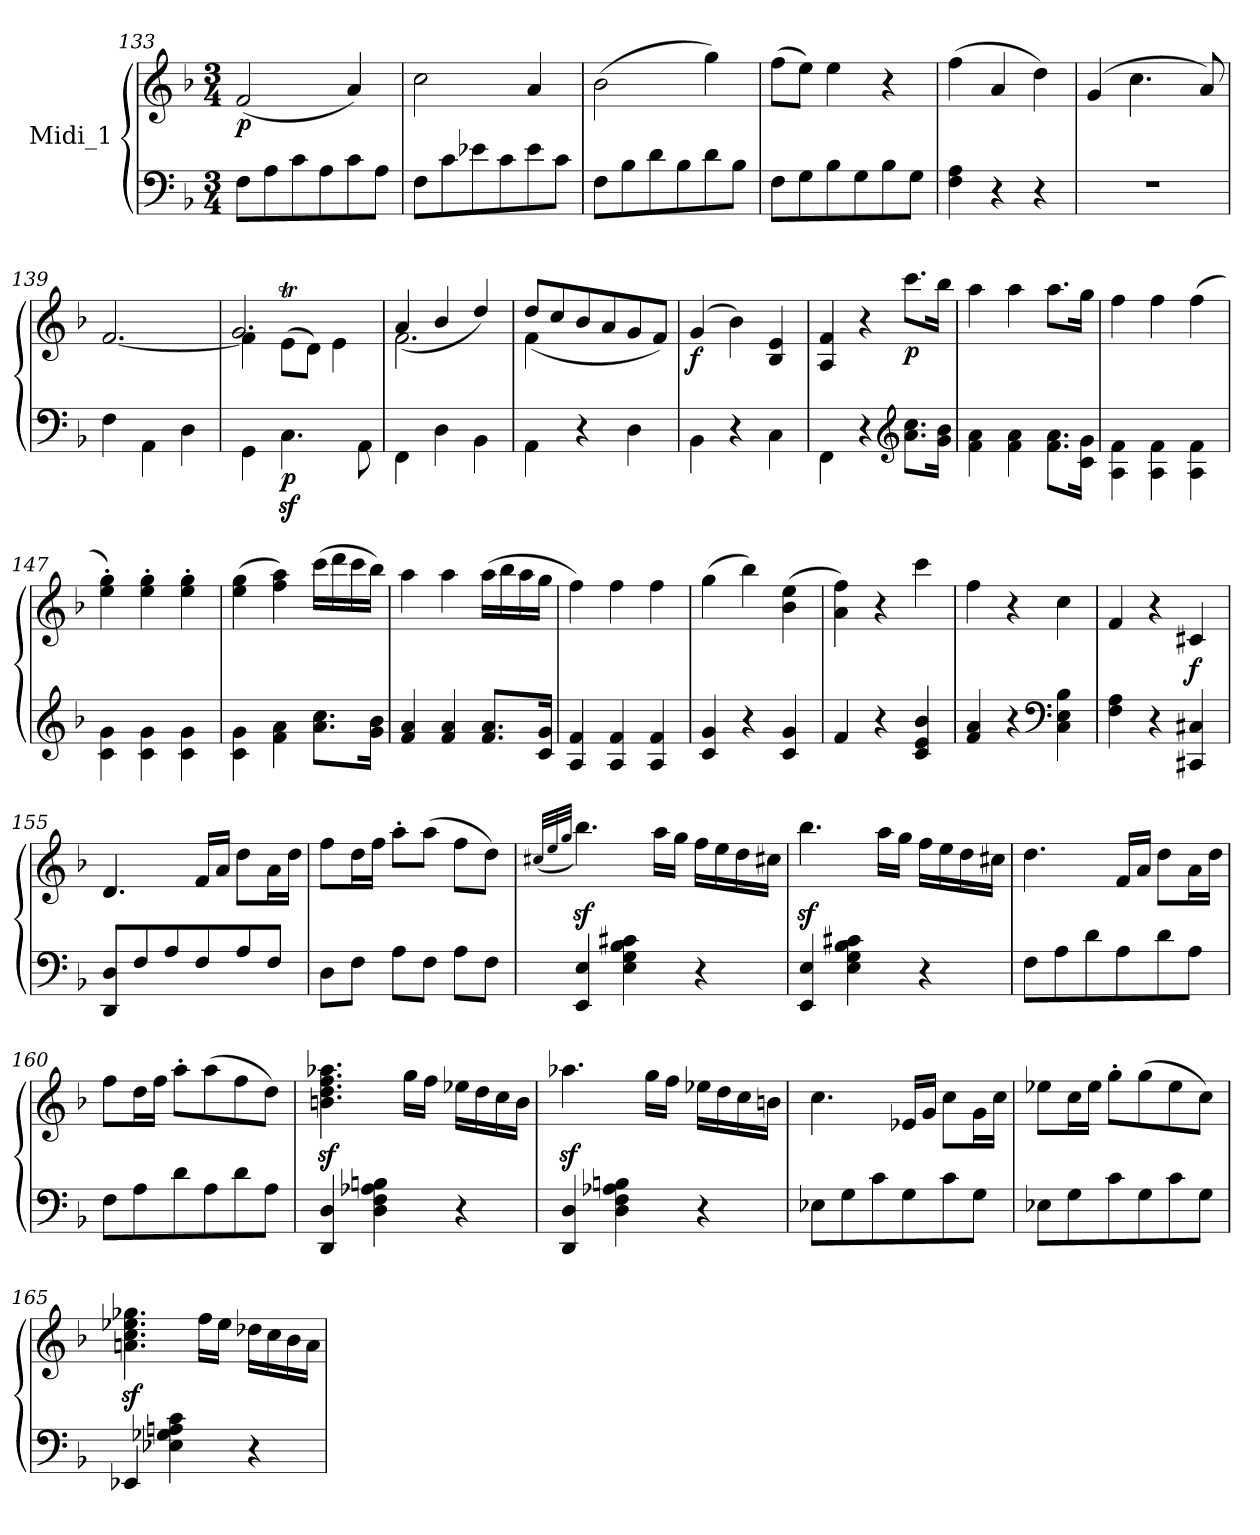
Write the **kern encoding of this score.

**kern	**kern	**dynam
*part1	*part1	*part1
*staff2	*staff1	*staff1/2
*I"Midi_1	*	*
*clefF4	*clefG2	*
*k[b-]	*k[b-]	*
*F:	*F:	*
*M3/4	*M3/4	*
=133	=133	=133
*^	*	*
*	*^	*	*
!	!	!	!	!LO:DY:b
2ryy	8F\L	2ryy	(2f/	p
.	8A\	.	.	.
.	8c\	.	.	.
.	8A\	.	.	.
4ryy	8c\	4ryy	4a/)	.
.	8A\J	.	.	.
=134	=134	=134	=134	=134
2ryy	8F\L	2ryy	2cc\	.
.	8c\	.	.	.
.	8e-X\	.	.	.
.	8c\	.	.	.
4ryy	8e-\	4ryy	4a/	.
.	8c\J	.	.	.
*	*v	*v	*	*
!!LO:PB:g=z
=135	=135	=135	=135
2ryy	8F\L	(>2b-\	.
.	8B-\	.	.
.	8d\	.	.
.	8B-\	.	.
4ryy	8d\	4gg\)	.
.	8B-\J	.	.
=136	=136	=136	=136
2ryy	8F\L	(>8ff\L	.
.	8G\	8ee\J)	.
.	8B-\	4ee\	.
.	8G\	.	.
4ryy	8B-\	4r	.
.	8G\J	.	.
=137	=137	=137	=137
2ryy	4F\ 4A\	(>4ff\	.
.	4r	4a/	.
4ryy	4r	4dd\)	.
=138	=138	=138	=138
2ryy	2.r	(>4g/	.
.	.	4.cc\	.
4ryy	.	.	.
.	.	8a/)	.
=139	=139	=139	=139
2ryy	4F\	[2.f/	.
.	4AA\	.	.
4ryy	4D\	.	.
*v	*v	*	*
=140	=140	=140
*	*^	*
4GG\	4f\]	2.g/	.
!	!	!	!LO:DY:b=2
4.Cz<\	(8et\L	.	p
.	8d\J)	.	.
.	4e\	.	.
8AA\	.	.	.
=141	=141	=141	=141
4FF\	2.f\	(4a/	.
4D\	.	4b-/	.
4BB-\	.	4dd/)	.
!!LO:LB:g=z	!!
=142	=142	=142	=142
4AA\	4f\	(>8dd/L	.
.	.	8cc/	.
4r	4ryy	8b-/	.
.	.	8a/	.
4D\	4ryy	8g/	.
.	.	8f/J)	.
=143	=143	=143	=143
*^	*	*	*
!	!	!	!	!LO:DY:b
*	*	*v	*v	*
2ryy	4BB-\	(4g/	f
.	4r	4b-\)	.
4ryy	4C\	4B-/ 4e/	.
=144	=144	=144	=144
2ryy	4FF\	4A/ 4f/	.
.	4r	4r	.
*clefG2	*	*	*
!	!	!	!LO:DY:b
4ryy	8.a\ 8.cc\L	8.ccc\L	p
.	16g\ 16b-\Jk	16bb-\Jk	.
=145	=145	=145	=145
2ryy	4f\ 4a\	4aa\	.
.	4f\ 4a\	4aa\	.
4ryy	8.f\ 8.a\L	8.aa\L	.
.	16c\ 16g\Jk	16gg\Jk	.
=146	=146	=146	=146
2ryy	4A\ 4f\	4ff\	.
.	4A\ 4f\	4ff\	.
4ryy	4A\ 4f\	(>4ff\	.
=147	=147	=147	=147
2ryy	4c\ 4g\	4ee\' 4gg\')	.
.	4c\ 4g\	4ee\' 4gg\'	.
4ryy	4c\ 4g\	4ee\' 4gg\'	.
=148	=148	=148	=148
2ryy	4c\ 4g\	(>4ee\ 4gg\	.
.	4f\ 4a\	4ff\ 4aa\)	.
4ryy	8.a\ 8.cc\L	(>16ccc\LL	.
.	.	16ddd\	.
.	.	16ccc\	.
.	16g\ 16b-\Jk	16bb-\JJ)	.
*v	*v	*	*
!!LO:LB:g=z
=149	=149	=149
4f/ 4a/	4aa\	.
4f/ 4a/	4aa\	.
8.f/ 8.a/L	(>16aa\LL	.
.	16bb-\	.
.	16aa\	.
16c/ 16g/Jk	16gg\JJ	.
=150	=150	=150
4A/ 4f/	4ff\)	.
4A/ 4f/	4ff\	.
4A/ 4f/	4ff\	.
=151	=151	=151
4c/ 4g/	(>4gg\	.
4r	4bb-\)	.
4c/ 4g/	(>4b-\ 4ee\	.
=152	=152	=152
4f/	4a\ 4ff\)	.
4r	4r	.
(4c/ 4e/ 4b-/	4ccc\	.
=153	=153	=153
4f/ 4a/	4ff\)	.
4r	4r	.
*clefF4	*	*
4C\ 4E\ 4B-\	4cc\	.
=154	=154	=154
4F\ 4A\	4f/	.
4r	4r	.
!	!	!LO:DY:b
4CC#X/ 4C#X/	4c#X/	f
=155	=155	=155
8DD/ 8D/L	4.d/	.
8F/	.	.
8A/	.	.
8F/	16f/LL	.
.	16a/JJ	.
8A/	8dd\L	.
8F/J	16a\L	.
.	16dd\JJ	.
!!LO:PB:g=z
=156	=156	=156
8D\L	8ff\L	.
8F\J	16dd\L	.
.	16ff\JJ	.
8A\L	8aa'\L	.
8F\J	(>8aa\J	.
8A\L	8ff\L	.
8F\J	8dd\J)	.
=157	=157	=157
.	(32qcc#X/LLL	.
.	32qee/	.
.	32qgg/JJJ	.
4EE/ 4E/	4.bb-z<\)	.
4E\ 4G\ 4B-\ 4c#X\	.	.
.	16aa\LL	.
.	16gg\JJ	.
4r	16ff\LL	.
.	16ee\	.
.	16dd\	.
.	16cc#\JJ	.
=158	=158	=158
4EE/ 4E/	4.bb-z<\	.
4E\ 4G\ 4B-\ 4c#X\	.	.
.	16aa\LL	.
.	16gg\JJ	.
4r	16ff\LL	.
.	16ee\	.
.	16dd\	.
.	16cc#X\JJ	.
=159	=159	=159
8F\L	4.dd\	.
8A\	.	.
8d\	.	.
8A\	16f/LL	.
.	16a/JJ	.
8d\	8dd\L	.
8A\J	16a\L	.
.	16dd\JJ	.
=160	=160	=160
8F\L	8ff\L	.
8A\	16dd\L	.
.	16ff\JJ	.
8d\	8aa'\L	.
8A\	(>8aa\	.
8d\	8ff\	.
8A\J	8dd\J)	.
!!LO:LB:g=z
=161	=161	=161
4DD/ 4D/	4.bn\z< 4.dd\z< 4.ff\z< 4.aa-X\z<	.
4D\ 4F\ 4A-X\ 4Bn\	.	.
.	16gg\LL	.
.	16ff\JJ	.
4r	16ee-X\LL	.
.	16dd\	.
.	16cc\	.
.	16b\JJ	.
=162	=162	=162
4DD/ 4D/	4.aa-Xz<\	.
4D\ 4F\ 4A-X\ 4Bn\	.	.
.	16gg\LL	.
.	16ff\JJ	.
4r	16ee-X\LL	.
.	16dd\	.
.	16cc\	.
.	16bn\JJ	.
=163	=163	=163
8E-X\L	4.cc\	.
8G\	.	.
8c\	.	.
8G\	16e-X/LL	.
.	16g/JJ	.
8c\	8cc\L	.
8G\J	16g\L	.
.	16cc\JJ	.
=164	=164	=164
8E-X\L	8ee-X\L	.
8G\	16cc\L	.
.	16ee-\JJ	.
8c\	8gg'\L	.
8G\	(>8gg\	.
8c\	8ee-\	.
8G\J	8cc\J)	.
!!LO:LB:g=z
=165	=165	=165
4EE-X/	4.ani\z< 4.cc\z< 4.ee-X\z< 4.gg-X\z<	.
4E-X\ 4G-X\ 4Ani\ 4c\	.	.
.	16ff\LL	.
.	16ee-\JJ	.
4r	16dd-X\LL	.
.	16cc\	.
.	16b-\	.
.	16a\JJ	.
=	=	=
*-	*-	*-
